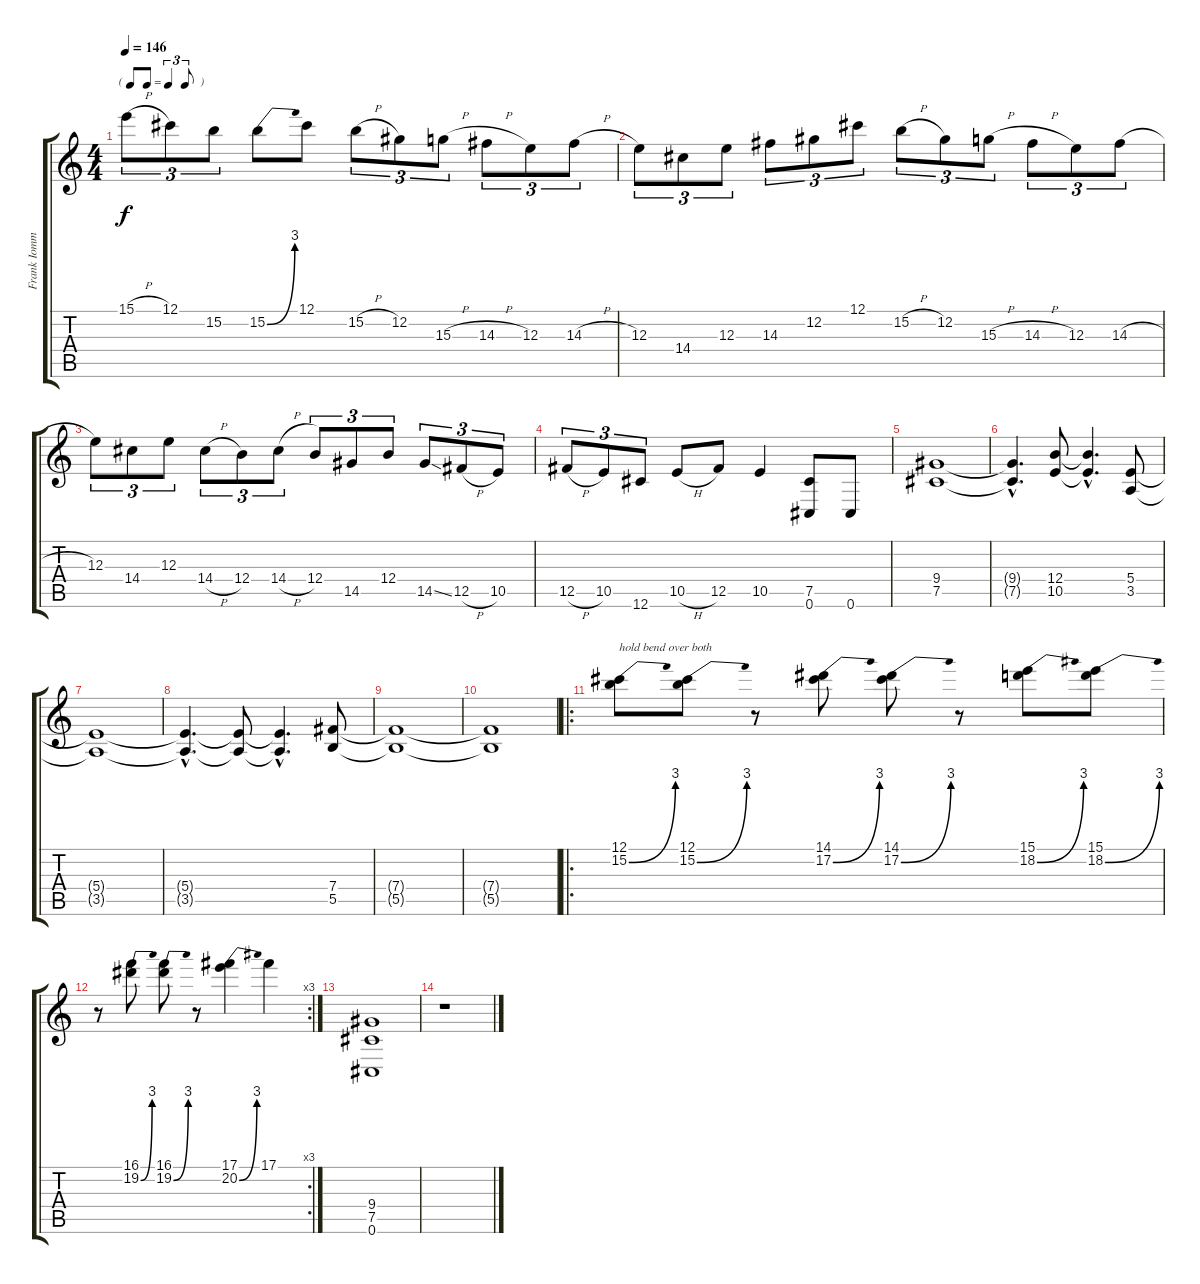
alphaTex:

\track ("Frank Iommi" "Frank Iomm") {instrument distortionguitar}
\staff {score tabs}
\tuning (Db4 Ab3 E3 B2 Gb2 Db2) {hide}
\ts (4 4)
\tf triplet8th
\tempo 146
\clef g2
\ks c
15.1{h}.8{tu (3 2) dy f} 12.1.8{tu (3 2)} 15.2.8{tu (3 2)} 15.2{be (bend 0 0 60 12)}.8 12.1.8 15.2{h}.8{tu (3 2)} 12.2.8{tu (3 2)} 15.3{h}.8{tu (3 2)} 14.3{h}.8{tu (3 2)} 12.3.8{tu (3 2)} 14.3{h}.8{tu (3 2)} |
12.3.8{tu (3 2)} 14.4.8{tu (3 2)} 12.3.8{tu (3 2)} 14.3.8{tu (3 2)} 12.2.8{tu (3 2)} 12.1.8{tu (3 2)} 15.2{h}.8{tu (3 2)} 12.2.8{tu (3 2)} 15.3{h}.8{tu (3 2)} 14.3{h}.8{tu (3 2)} 12.3.8{tu (3 2)} 14.3{h}.8{tu (3 2)} |
12.3.8{tu (3 2)} 14.4.8{tu (3 2)} 12.3.8{tu (3 2)} 14.4{h}.8{tu (3 2)} 12.4.8{tu (3 2)} 14.4{h}.8{tu (3 2)} 12.4.8{tu (3 2)} 14.5.8{tu (3 2)} 12.4.8{tu (3 2)} 14.5{ss}.8{tu (3 2)} 12.5{h}.8{tu (3 2)} 10.5.8{tu (3 2)} |
12.5{h}.8{tu (3 2)} 10.5.8{tu (3 2)} 12.6.8{tu (3 2)} 10.5{h}.8 12.5.8 10.5.4 (7.5 0.6).8 0.6.8 |
(9.4 7.5).1 |
(9.4{hac t} 7.5{hac t}).4{d} (12.4 10.5).8 (12.4{hac t} 10.5{hac t}).4{d} (5.4 3.5).8 |
(5.4{t} 3.5{t}).1 |
(5.4{hac t} 3.5{hac t}).4{d} (5.4{t} 3.5{t}).8 (5.4{hac t} 3.5{hac t}).4{d} (7.4 5.5).8 |
(7.4{t} 5.5{t}).1 |
(7.4{t} 5.5{t}).1 |
\ro
(12.1 15.2{be (bend 0 0 60 12)}).8{txt "hold bend over both"} (12.1 15.2{be (bend 0 0 60 12)}).8 r.8 (14.1 17.2{be (bend 0 0 60 12)}).8 (14.1 17.2{be (bend 0 0 60 12)}).8 r.8 (15.1 18.2{be (bend 0 0 60 12)}).8 (15.1 18.2{be (bend 0 0 60 12)}).8 |
\rc 3
r.8 (16.1 19.2{be (bend 0 0 60 12)}).8 (16.1 19.2{be (bend 0 0 60 12)}).8 r.8 (17.1 20.2{be (bend 0 0 60 12)}).4 17.1.4 |
(9.4 7.5 0.6).1 |
r.1
